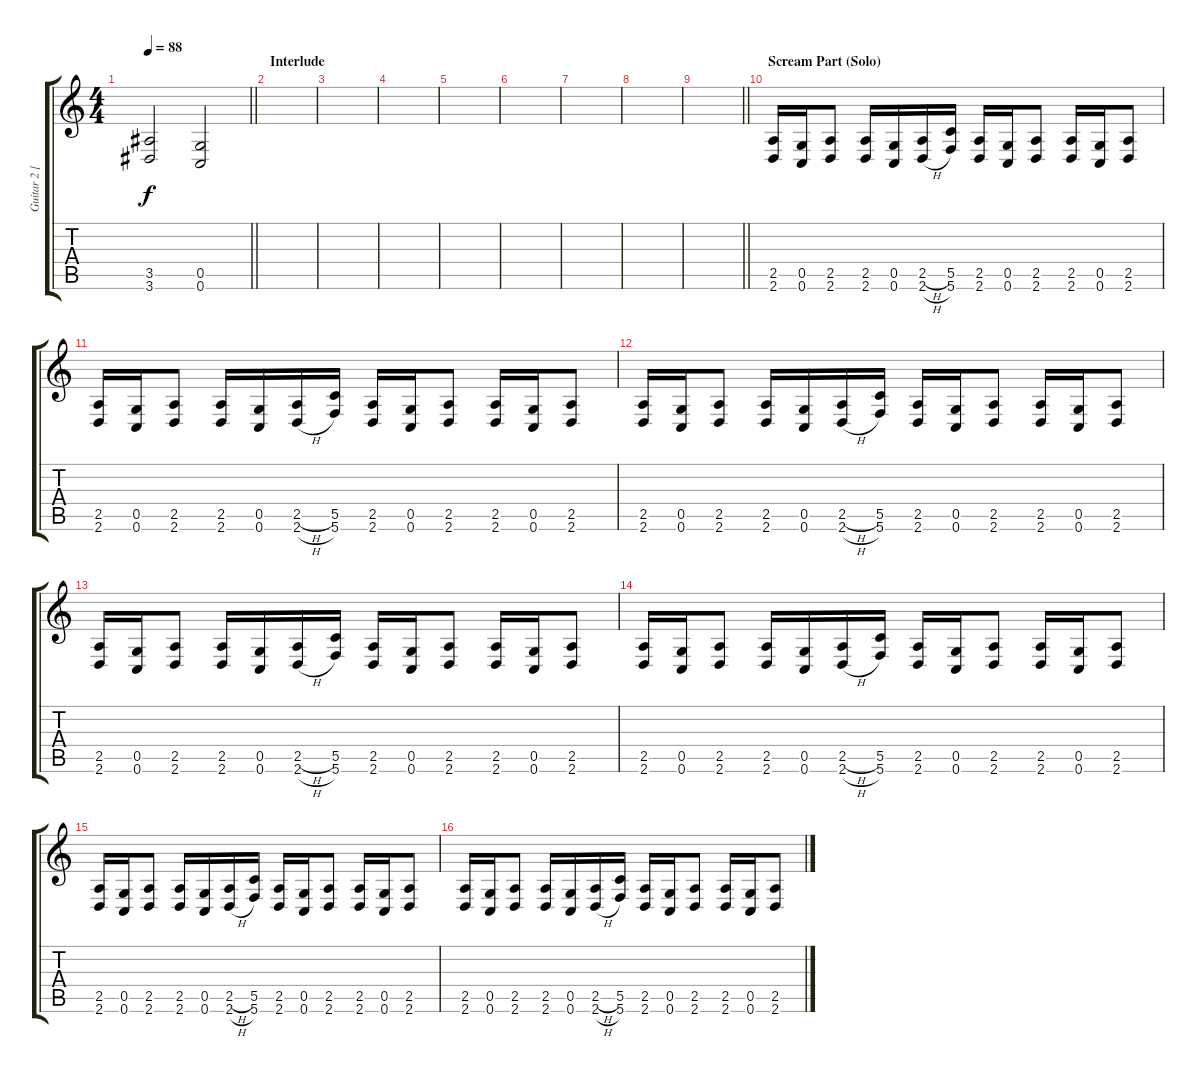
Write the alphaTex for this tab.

\track ("Guitar 2 [Paul]" "Guitar 2 [") {instrument distortionguitar}
\staff {score tabs}
\tuning (D4 A3 F3 C3 G2 C2) {hide}
\ts (4 4)
\tempo 88
\clef g2
\barLineRight lightlight
\ks c
(3.5 3.6).2{dy f} (0.5 0.6).2 |
\section ("" "Interlude")
|
|
|
|
|
|
|
\barLineRight lightlight
|
\section ("" "Scream Part (Solo)")
(2.5 2.6).16 (0.5 0.6).16 (2.5 2.6).8 (2.5 2.6).16 (0.5 0.6).16 (2.5{h} 2.6{h}).16 (5.5 5.6).16 (2.5 2.6).16 (0.5 0.6).16 (2.5 2.6).8 (2.5 2.6).16 (0.5 0.6).16 (2.5 2.6).8 |
(2.5 2.6).16 (0.5 0.6).16 (2.5 2.6).8 (2.5 2.6).16 (0.5 0.6).16 (2.5{h} 2.6{h}).16 (5.5 5.6).16 (2.5 2.6).16 (0.5 0.6).16 (2.5 2.6).8 (2.5 2.6).16 (0.5 0.6).16 (2.5 2.6).8 |
(2.5 2.6).16 (0.5 0.6).16 (2.5 2.6).8 (2.5 2.6).16 (0.5 0.6).16 (2.5{h} 2.6{h}).16 (5.5 5.6).16 (2.5 2.6).16 (0.5 0.6).16 (2.5 2.6).8 (2.5 2.6).16 (0.5 0.6).16 (2.5 2.6).8 |
(2.5 2.6).16 (0.5 0.6).16 (2.5 2.6).8 (2.5 2.6).16 (0.5 0.6).16 (2.5{h} 2.6{h}).16 (5.5 5.6).16 (2.5 2.6).16 (0.5 0.6).16 (2.5 2.6).8 (2.5 2.6).16 (0.5 0.6).16 (2.5 2.6).8 |
(2.5 2.6).16 (0.5 0.6).16 (2.5 2.6).8 (2.5 2.6).16 (0.5 0.6).16 (2.5{h} 2.6{h}).16 (5.5 5.6).16 (2.5 2.6).16 (0.5 0.6).16 (2.5 2.6).8 (2.5 2.6).16 (0.5 0.6).16 (2.5 2.6).8 |
(2.5 2.6).16 (0.5 0.6).16 (2.5 2.6).8 (2.5 2.6).16 (0.5 0.6).16 (2.5{h} 2.6{h}).16 (5.5 5.6).16 (2.5 2.6).16 (0.5 0.6).16 (2.5 2.6).8 (2.5 2.6).16 (0.5 0.6).16 (2.5 2.6).8 |
(2.5 2.6).16 (0.5 0.6).16 (2.5 2.6).8 (2.5 2.6).16 (0.5 0.6).16 (2.5{h} 2.6{h}).16 (5.5 5.6).16 (2.5 2.6).16 (0.5 0.6).16 (2.5 2.6).8 (2.5 2.6).16 (0.5 0.6).16 (2.5 2.6).8
